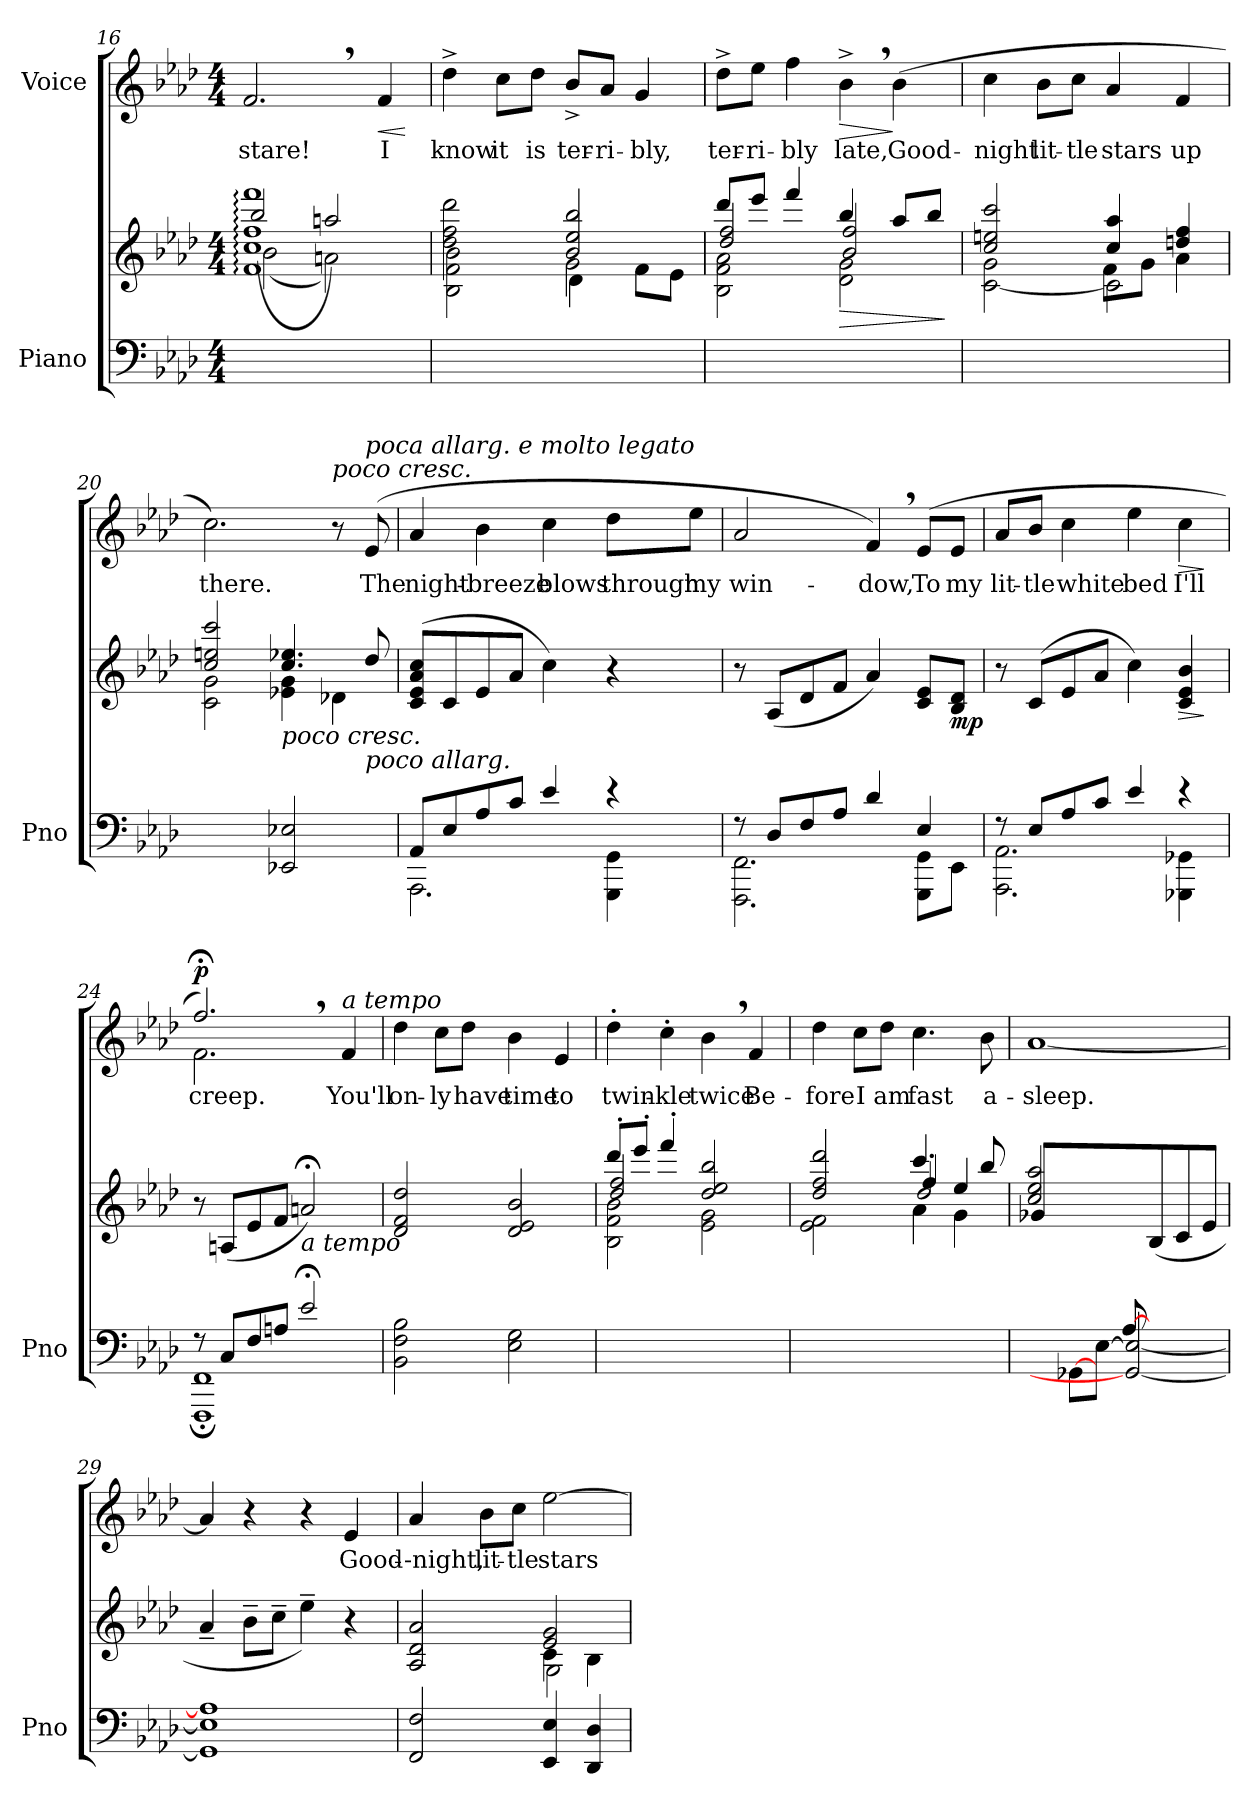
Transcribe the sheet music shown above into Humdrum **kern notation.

**kern	**kern	**dynam	**kern	**text	**dynam
*part2	*part2	*part2	*part1	*part1	*part1
*staff3	*staff2	*staff2/3	*staff1	*staff1	*staff1
*I"Piano	*	*	*I"Voice	*	*
*I'Pno	*	*	*	*	*
*clefF4	*clefG2	*	*clefG2	*	*
*k[b-e-a-d-]	*k[b-e-a-d-]	*	*k[b-e-a-d-]	*	*
*M4/4	*M4/4	*	*M4/4	*	*
=16	=16	=16	=16	=16	=16
*	*^	*	*	*	*
*	*	*^	*	*	*	*
*	*	*	*^	*	*	*	*
!	!	!	!	!	!	!	!LO:LY:b	!
1ryy	1ff: 1fff:	(>2bb-/	1f: 1cc:	(<2b-\	.	2.f,/	stare!	.
.	.	2aan/)	.	2an\)	.	.	.	.
!	!	!	!	!	!	!	!LO:LY:b	!LO:HP:b
.	.	.	.	.	.	4f/	I	<
*	*v	*v	*v	*v	*	*	*	*
.	.	.	.	.	[
!!LO:LB:g=z
=17	=17	=17	=17	=17	=17
*	*^	*	*	*	*
*	*	*^	*	*	*	*
!	!	!	!	!	!	!LO:LY:b	!
1ryy	2dd-\ 2ff\ 2ddd-\	2ryy	2B-\ 2f\ 2b-\	.	4dd-^\	know	.
!	!	!	!	!	!	!LO:LY:b	!
.	.	.	.	.	8cc\L	it	.
!	!	!	!	!	!	!LO:LY:b	!
.	.	.	.	.	8dd-\J	is	.
!	!	!	!	!	!	!LO:LY:b	!
.	2b-/ 2ee-/ 2bb-/	2g\	4d-\	.	8b-^/L	ter-	.
!	!	!	!	!	!	!LO:LY:b	!
.	.	.	.	.	8a-/J	-ri-	.
!	!	!	!	!	!	!LO:LY:b	!
.	.	.	8f\L	.	4g/	-bly,	.
.	.	.	8e-\J	.	.	.	.
=18	=18	=18	=18	=18	=18	=18	=18
!	!	!	!	!	!	!LO:LY:b	!
1ryy	8ddd-/L	2dd-/ 2ff/	2B-\ 2f\ 2a-\	.	8dd-^\L	ter-	.
!	!	!	!	!	!	!LO:LY:b	!
.	8eee-/J	.	.	.	8ee-\J	-ri-	.
!	!	!	!	!	!	!LO:LY:b	!
.	4fff/	.	.	.	4ff\	-bly	.
!	!	!	!	!LO:HP:b	!	!LO:LY:b	!LO:HP:b
.	4bb-/	2b-/ 2ff/	2d-\ 2g\	>	4b-^,\	late,	>
!	!	!	!	!	!	!LO:LY:b	!
.	8aa-/L	.	.	.	(>4b-\	Good-	]
.	8bb-/J	.	.	.	.	.	.
*	*v	*v	*v	*	*	*	*
.	.	]	.	.	.
=19	=19	=19	=19	=19	=19
*	*^	*	*	*	*
*	*	*^	*	*	*	*
!	!	!	!	!	!	!LO:LY:b	!
2rAAAyy	2cc/ 2een/ 2ccc/	[2c\ 2g\	2ryy	.	4cc\	-night	.
!	!	!	!	!	!	!LO:LY:b	!
.	.	.	.	.	8b-\L	lit-	.
!	!	!	!	!	!	!LO:LY:b	!
.	.	.	.	.	8cc\J	-tle	.
!	!	!	!	!	!	!LO:LY:b	!
2ryy	4cc/ 4aa-/	2c\]	8f\L	.	4a-/	stars	.
.	.	.	8g\J	.	.	.	.
!	!	!	!	!	!	!LO:LY:b	!
.	4ddn/ 4ff/	.	4a-\	.	4f/	up	.
!!LO:LB:g=z
=20	=20	=20	=20	=20	=20	=20	=20
!	!	!	!	!	!	!LO:LY:b	!
2ryy	2cc/ 2een/ 2ccc/	2reyy	2c\ 2g\	.	2.cc\)	there.	.
!	!LO:TX:b:i:t=poco cresc.	!	!	!	!	!	!
2EE-X/ 2E-X/	4.cc/ 4.ee-X/	4e-X\ 4g\	2ryy	.	.	.	.
!	!	!	!	!	!LO:TX:a:i:t=poco cresc.	!	!
.	.	4d-X\	.	.	8r	.	.
*	*	*	*	*	*MM78	*	*
!	!	!	!	!	!LO:TX:a:i:t=poca allarg. e molto legato	!	!
!	!LO:TX:b:i:t=poco allarg.	!	!	!	!	!	!
!	!	!	!	!	!	!LO:LY:b	!
.	8dd-/	.	.	.	(>8e-/	The	.
*	*v	*v	*v	*	*	*	*
=21	=21	=21	=21	=21	=21
*^	*	*	*	*	*
!	!	!	!	!	!LO:LY:b	!
8AA-/L	2.AAA-\	(>8c/ 8e-/ 8a-/ 8cc/L	.	4a-/	night-	.
8E-/	.	8c/	.	.	.	.
!	!	!	!	!	!LO:LY:b	!
8A-/	.	8e-/	.	4b-\	-breeze	.
8c/J	.	8a-/J	.	.	.	.
!	!	!	!	!	!LO:LY:b	!
4e-/	.	4cc\)	.	4cc\	blows	.
!	!	!	!	!	!LO:LY:b	!
4r	4GGG\ 4GG\	4r	.	8dd-\L	through	.
!	!	!	!	!	!LO:LY:b	!
.	.	.	.	8ee-\J	my	.
=22	=22	=22	=22	=22	=22	=22
!	!	!	!	!	!LO:LY:b	!
8r	2.FFF\ 2.FF\	8r	.	2a-/	win-	.
8D-/L	.	(<8A-/L	.	.	.	.
8F/	.	8d-/	.	.	.	.
8A-/J	.	8f/J	.	.	.	.
!	!	!	!	!	!LO:LY:b	!
4d-/	.	4a-/)	.	4f,/)	-dow,	.
!	!	!	!	!	!LO:LY:b	!
4E-/	8GGG\ 8GG\L	8c/ 8e-/L	.	(>8e-/L	To	.
!	!	!	!LO:DY:b	!	!LO:LY:b	!
.	8EE-\J	8B-/ 8d-/J	mp	8e-/J	my	.
!!LO:LB:g=z
=23	=23	=23	=23	=23	=23	=23
!	!	!	!	!	!LO:LY:b	!
8r	2.AAA-\ 2.AA-\	8r	.	8a-/L	lit-	.
!	!	!	!	!	!LO:LY:b	!
8E-/L	.	(>8c/L	.	8b-/J	-tle	.
!	!	!	!	!	!LO:LY:b	!
8A-/	.	8e-/	.	4cc\	white	.
8c/J	.	8a-/J	.	.	.	.
!	!	!	!	!	!LO:LY:b	!
4e-/	.	4cc\)	.	4ee-\	bed	.
!	!	!	!LO:HP:b	!	!LO:LY:b	!LO:HP:b
4r	4GGG-X\ 4GG-X\	4c/ 4e-/ 4b-/	>	4cc\	I'll	>
*v	*v	*	*	*	*	*
.	.	]	.	.	]
=24	=24	=24	=24	=24	=24
*^	*	*	*	*	*
!	!	!	!	!	!LO:LY:b	!LO:DY:a
*	*	*	*	*^	*	*
8r	1FFF; 1FF;	8r	.	2.ff;<,/)	2.f\	creep.	p
8C/L	.	(<8An/L	.	.	.	.	.
8F/	.	8e-/	.	.	.	.	.
8An/J	.	8f/J	.	.	.	.	.
!	!	!LO:TX:b:i:t=a tempo	!	!	!	!	!
2e-;</	.	2an;</)	.	.	.	.	.
*	*	*	*	*MM88	*	*	*
!	!	!	!	!LO:TX:a:i:t=a tempo	!	!	!
!	!	!	!	!	!	!LO:LY:b	!
.	.	.	.	4f/	4ryy	You'll	.
*v	*v	*	*	*	*	*	*
=25	=25	=25	=25	=25	=25	=25
!	!	!	!	!	!LO:LY:b	!
*	*	*	*v	*v	*	*
2BB-\ 2F\ 2B-\	2d-/ 2f/ 2dd-/	.	4dd-\	on-	.
!	!	!	!	!LO:LY:b	!
.	.	.	8cc\L	-ly	.
!	!	!	!	!LO:LY:b	!
.	.	.	8dd-\J	have	.
!	!	!	!	!LO:LY:b	!
2E-\ 2G\	2d-/ 2e-/ 2b-/	.	4b-\	time	.
!	!	!	!	!LO:LY:b	!
.	.	.	4e-/	to	.
!!LO:PB:g=z
=26	=26	=26	=26	=26	=26
*	*^	*	*	*	*
*	*	*^	*	*	*	*
!	!	!	!	!	!	!LO:LY:b	!
1ryy	8ddd-'/L	2dd-/ 2ff/	2B-\ 2f\ 2b-\	.	4dd-'\	twin-	.
.	8eee-'/J	.	.	.	.	.	.
!	!	!	!	!	!	!LO:LY:b	!
.	4fff'/	.	.	.	4cc'\	-kle	.
!	!	!	!	!	!	!LO:LY:b	!
.	2dd-/ 2ee-/ 2bb-/	2ryy	2e-\ 2g\	.	4b-,\	twice	.
!	!	!	!	!	!	!LO:LY:b	!
.	.	.	.	.	4f/	Be-	.
=27	=27	=27	=27	=27	=27	=27	=27
*	*	*	*^	*	*	*	*
!	!	!	!	!	!	!	!LO:LY:b	!
1ryy	2dd-/ 2ff/ 2ddd-/	2rgyy	2rgyy	2e-\ 2f\	.	4dd-\	-fore	.
!	!	!	!	!	!	!	!LO:LY:b	!
.	.	.	.	.	.	8cc\L	I	.
!	!	!	!	!	!	!	!LO:LY:b	!
.	.	.	.	.	.	8dd-\J	am	.
!	!	!	!	!	!	!	!LO:LY:b	!
.	4.ccc/	4ff/	2dd-/	4a-\	.	4.cc\	fast	.
.	.	4ee-/	.	4g\	.	.	.	.
!	!	!	!	!	!	!	!LO:LY:b	!
.	8bb-/	.	.	.	.	8b-\	a-	.
*	*	*v	*v	*v	*	*	*	*
=28	=28	=28	=28	=28	=28	=28
*^	*	*	*	*	*	*
!	!	!	!	!	!	!LO:LY:b	!
4ryy	2rGGyy	2cc/ 2ee-/ 2aa-/	4g-X\	.	[1a-	-sleep.	.
[8GG-X\L	.	.	4.ryy	.	.	.	.
[8E-\J	.	.	.	.	.	.	.
[8A-/L	2GG-/_ 2E-/_	2rgyy	.	.	.	.	.
4.ryy	.	.	(>8B-/	.	.	.	.
.	.	.	8c/	.	.	.	.
.	.	.	8e-/J	.	.	.	.
*	*	*v	*v	*	*	*	*
=29	=29	=29	=29	=29	=29	=29
1E-] 1A-]	1GG-]	4a-~/	.	4a-/]	.	.
.	.	8b-~\L	.	4r	.	.
.	.	8cc~\J	.	.	.	.
.	.	4ee-~\)	.	4r	.	.
!	!	!	!	!	!LO:LY:b	!
.	.	4r	.	4e-/	Good-	.
!!LO:LB:g=z
=30	=30	=30	=30	=30	=30	=30
*	*	*^	*	*	*	*
*	*	*	*^	*	*	*	*
!	!	!	!	!	!	!	!LO:LY:b	!
2ryy	2FF/ 2F/	2A-/ 2d-/ 2a-/	2ryy	2ryy	.	4a-/	--night,	.
!	!	!	!	!	!	!	!LO:LY:b	!
.	.	.	.	.	.	8b-\L	lit-	.
!	!	!	!	!	!	!	!LO:LY:b	!
.	.	.	.	.	.	8cc\J	-tle	.
!	!	!	!	!	!	!	!LO:LY:b	!
2ryy	4EE-/ 4E-/	2e-/ 2g/	4c\	2G\	.	[2ee-\	stars	.
.	4DD-/ 4D-/	.	4B-\	.	.	.	.	.
*v	*v	*	*	*	*	*	*	*
*	*v	*v	*v	*	*	*	*
=	=	=	=	=	=
*-	*-	*-	*-	*-	*-
